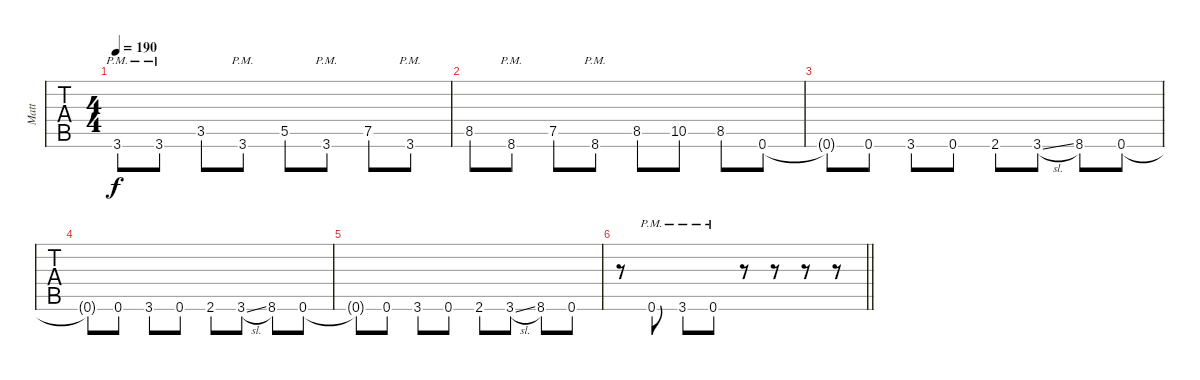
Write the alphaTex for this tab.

\track ("Matt" "Matt") {instrument distortionguitar}
\staff {tabs}
\tuning (E4 B3 G3 D3 A2 D2) {hide}
\ts (4 4)
\tempo 190
\clef g2
\ks c
3.6{pm}.8{dy f} 3.6{pm}.8 3.5.8 3.6{pm}.8 5.5.8 3.6{pm}.8 7.5.8 3.6{pm}.8 |
8.5.8 8.6{pm}.8 7.5.8 8.6{pm}.8 8.5.8 10.5.8 8.5.8 0.6.8 |
0.6{t}.8 0.6.8 3.6.8 0.6.8 2.6.8 3.6{sl}.8 8.6.8 0.6.8 |
0.6{t}.8 0.6.8 3.6.8 0.6.8 2.6.8 3.6{sl}.8 8.6.8 0.6.8 |
0.6{t}.8 0.6.8 3.6.8 0.6.8 2.6.8 3.6{sl}.8 8.6.8 0.6.8 |
\barLineRight lightlight
r.8 0.6{pm}.8 3.6{pm}.8 0.6{pm}.8 r.8 r.8 r.8 r.8
